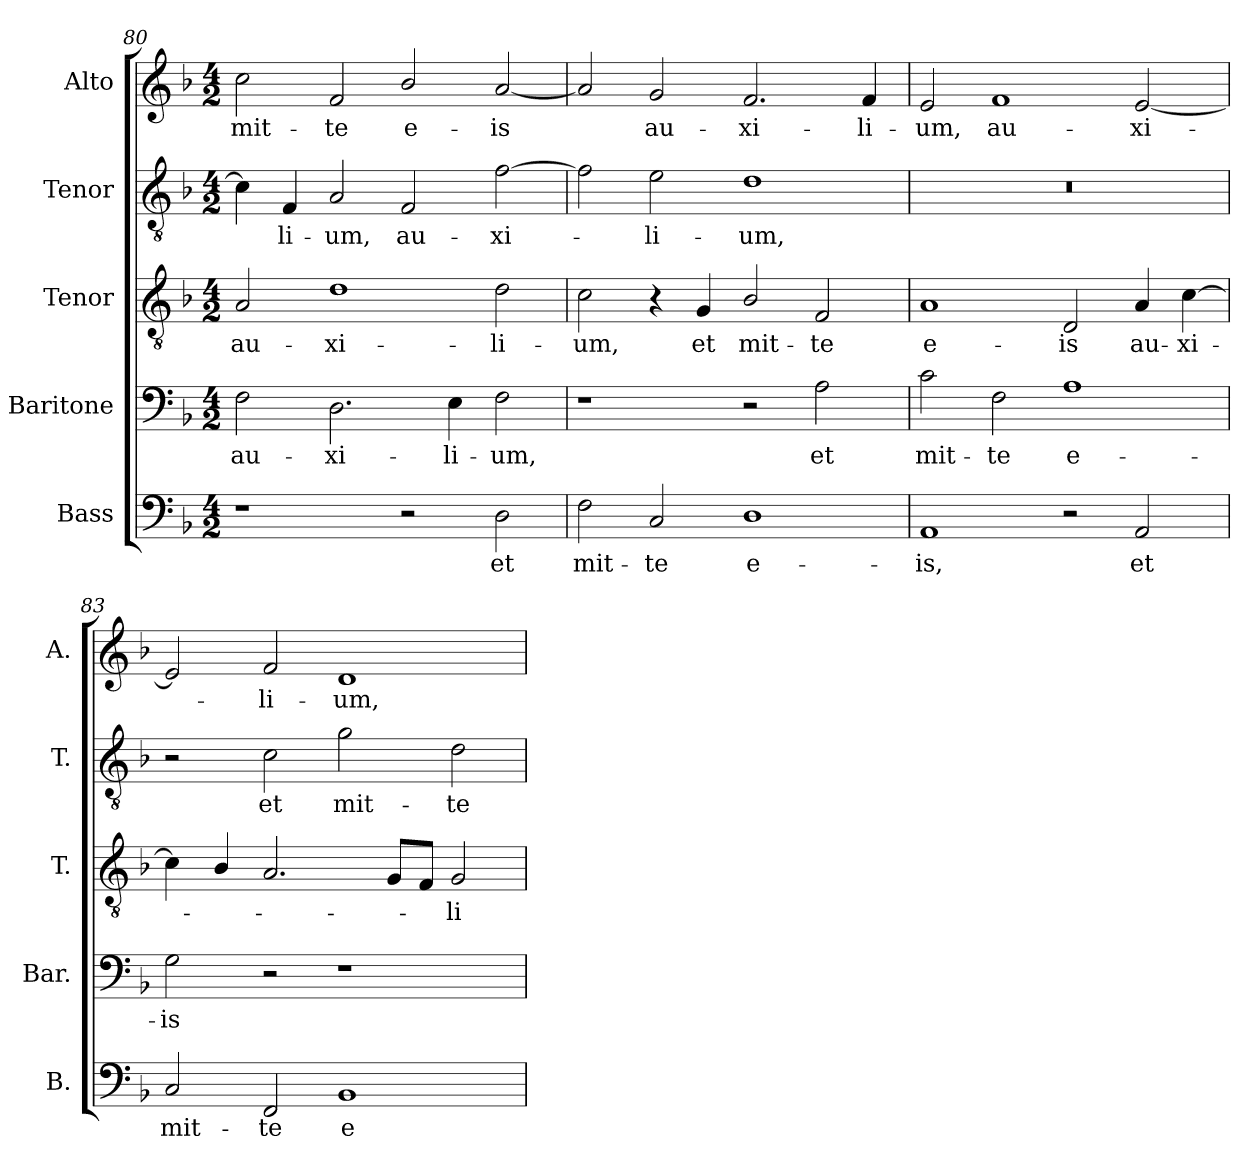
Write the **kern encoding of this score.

**kern	**text	**kern	**text	**kern	**text	**kern	**text	**kern	**text
*part5	*part5	*part4	*part4	*part3	*part3	*part2	*part2	*part1	*part1
*staff5	*staff5	*staff4	*staff4	*staff3	*staff3	*staff2	*staff2	*staff1	*staff1
*I"Bass	*	*I"Baritone	*	*I"Tenor	*	*I"Tenor	*	*I"Alto	*
*I'B.	*	*I'Bar.	*	*I'T.	*	*I'T.	*	*I'A.	*
!!LO:LB:g=z
*clefF4	*	*clefF4	*	*clefGv2	*	*clefGv2	*	*clefG2	*
*	*	*	*	*ITrd7c12	*	*ITrd7c12	*	*	*
*k[b-]	*	*k[b-]	*	*k[b-]	*	*k[b-]	*	*k[b-]	*
*F:	*	*F:	*	*F:	*	*F:	*	*F:	*
*M4/2	*	*M4/2	*	*M4/2	*	*M4/2	*	*M4/2	*
=80	=80	=80	=80	=80	=80	=80	=80	=80	=80
!	!	!	!LO:LY:b:color=#000000	!	!	!	!	!	!
!	!	!	!	!	!LO:LY:b:color=#000000	!	!	!	!
!	!	!	!	!	!	!	!	!	!LO:LY:b:color=#000000
1r	.	2Fi\	au-	2AAi/	au-	4Ci\]	.	2cci\	mit-
!	!	!	!	!	!	!	!LO:LY:b:color=#000000	!	!
.	.	.	.	.	.	4FFi/	-li-	.	.
!	!	!	!LO:LY:b:color=#000000	!	!	!	!	!	!
!	!	!	!	!	!LO:LY:b:color=#000000	!	!	!	!
!	!	!	!	!	!	!	!LO:LY:b:color=#000000	!	!
!	!	!	!	!	!	!	!	!	!LO:LY:b:color=#000000
.	.	2.Di\	-xi-	1Di	-xi-	2AAi/	-um,	2fi/	-te
!	!	!	!	!	!	!	!LO:LY:b:color=#000000	!	!
!	!	!	!	!	!	!	!	!	!LO:LY:b:color=#000000
2r	.	.	.	.	.	2FFi/	au-	2b-i/	e-
!	!	!	!LO:LY:b:color=#000000	!	!	!	!	!	!
.	.	4Ei\	-li-	.	.	.	.	.	.
!	!LO:LY:b:color=#000000	!	!	!	!	!	!	!	!
!	!	!	!LO:LY:b:color=#000000	!	!	!	!	!	!
!	!	!	!	!	!LO:LY:b:color=#000000	!	!	!	!
!	!	!	!	!	!	!	!LO:LY:b:color=#000000	!	!
!	!	!	!	!	!	!	!	!	!LO:LY:b:color=#000000
2Di\	et	2Fi\	-um,	2Di\	-li-	[2Fi\	-xi-	[2ai/	-is
=81	=81	=81	=81	=81	=81	=81	=81	=81	=81
!	!LO:LY:b:color=#000000	!	!	!	!	!	!	!	!
!	!	!	!	!	!LO:LY:b:color=#000000	!	!	!	!
2Fi\	mit-	1r	.	2Ci\	-um,	2Fi\]	.	2ai/]	.
!	!LO:LY:b:color=#000000	!	!	!	!	!	!	!	!
!	!	!	!	!	!	!	!LO:LY:b:color=#000000	!	!
!	!	!	!	!	!	!	!	!	!LO:LY:b:color=#000000
2Ci/	-te	.	.	4r	.	2Ei\	-li-	2gi/	au-
!	!	!	!	!	!LO:LY:b:color=#000000	!	!	!	!
.	.	.	.	4GGi/	et	.	.	.	.
!	!LO:LY:b:color=#000000	!	!	!	!	!	!	!	!
!	!	!	!	!	!LO:LY:b:color=#000000	!	!	!	!
!	!	!	!	!	!	!	!LO:LY:b:color=#000000	!	!
!	!	!	!	!	!	!	!	!	!LO:LY:b:color=#000000
1Di	e-	2r	.	2BB-i/	mit-	1Di	-um,	2.fi/	-xi-
!	!	!	!LO:LY:b:color=#000000	!	!	!	!	!	!
!	!	!	!	!	!LO:LY:b:color=#000000	!	!	!	!
.	.	2Ai\	et	2FFi/	-te	.	.	.	.
!	!	!	!	!	!	!	!	!	!LO:LY:b:color=#000000
.	.	.	.	.	.	.	.	4fi/	-li-
=82	=82	=82	=82	=82	=82	=82	=82	=82	=82
!	!LO:LY:b:color=#000000	!	!	!	!	!	!	!	!
!	!	!	!LO:LY:b:color=#000000	!	!	!	!	!	!
!	!	!	!	!	!LO:LY:b:color=#000000	!LO:N:vis=1	!	!	!
!	!	!	!	!	!	!	!	!	!LO:LY:b:color=#000000
1AAi	-is,	2ci\	mit-	1AAi	e-	0r	.	2ei/	-um,
!	!	!	!LO:LY:b:color=#000000	!	!	!	!	!	!
!	!	!	!	!	!	!	!	!	!LO:LY:b:color=#000000
.	.	2Fi\	-te	.	.	.	.	1fi	au-
!	!	!	!LO:LY:b:color=#000000	!	!	!	!	!	!
!	!	!	!	!	!LO:LY:b:color=#000000	!	!	!	!
2r	.	1Ai	e-	2DDi/	-is	.	.	.	.
!	!LO:LY:b:color=#000000	!	!	!	!	!	!	!	!
!	!	!	!	!	!LO:LY:b:color=#000000	!	!	!	!
!	!	!	!	!	!	!	!	!	!LO:LY:b:color=#000000
2AAi/	et	.	.	4AAi/	au-	.	.	[2ei/	-xi-
!	!	!	!	!	!LO:LY:b:color=#000000	!	!	!	!
.	.	.	.	[4Ci\	-xi-	.	.	.	.
=83	=83	=83	=83	=83	=83	=83	=83	=83	=83
!	!LO:LY:b:color=#000000	!	!	!	!	!	!	!	!
!	!	!	!LO:LY:b:color=#000000	!	!	!	!	!	!
2Ci/	mit-	2Gi\	-is	4Ci\]	.	2r	.	2ei/]	.
.	.	.	.	4BB-i/	.	.	.	.	.
!	!LO:LY:b:color=#000000	!	!	!	!	!	!	!	!
!	!	!	!	!	!	!	!LO:LY:b:color=#000000	!	!
!	!	!	!	!	!	!	!	!	!LO:LY:b:color=#000000
2FFi/	-te	2r	.	2.AAi/	.	2Ci\	et	2fi/	-li-
!	!LO:LY:b:color=#000000	!	!	!	!	!	!	!	!
!	!	!	!	!	!	!	!LO:LY:b:color=#000000	!	!
!	!	!	!	!	!	!	!	!	!LO:LY:b:color=#000000
1BB-i	e-	1r	.	.	.	2Gi\	mit-	1di	-um,
.	.	.	.	8GGi/L	.	.	.	.	.
.	.	.	.	8FFi/J	.	.	.	.	.
!	!	!	!	!	!LO:LY:b:color=#000000	!	!	!	!
!	!	!	!	!	!	!	!LO:LY:b:color=#000000	!	!
.	.	.	.	2GGi/	-li-	2Di\	-te	.	.
=	=	=	=	=	=	=	=	=	=
*-	*-	*-	*-	*-	*-	*-	*-	*-	*-
